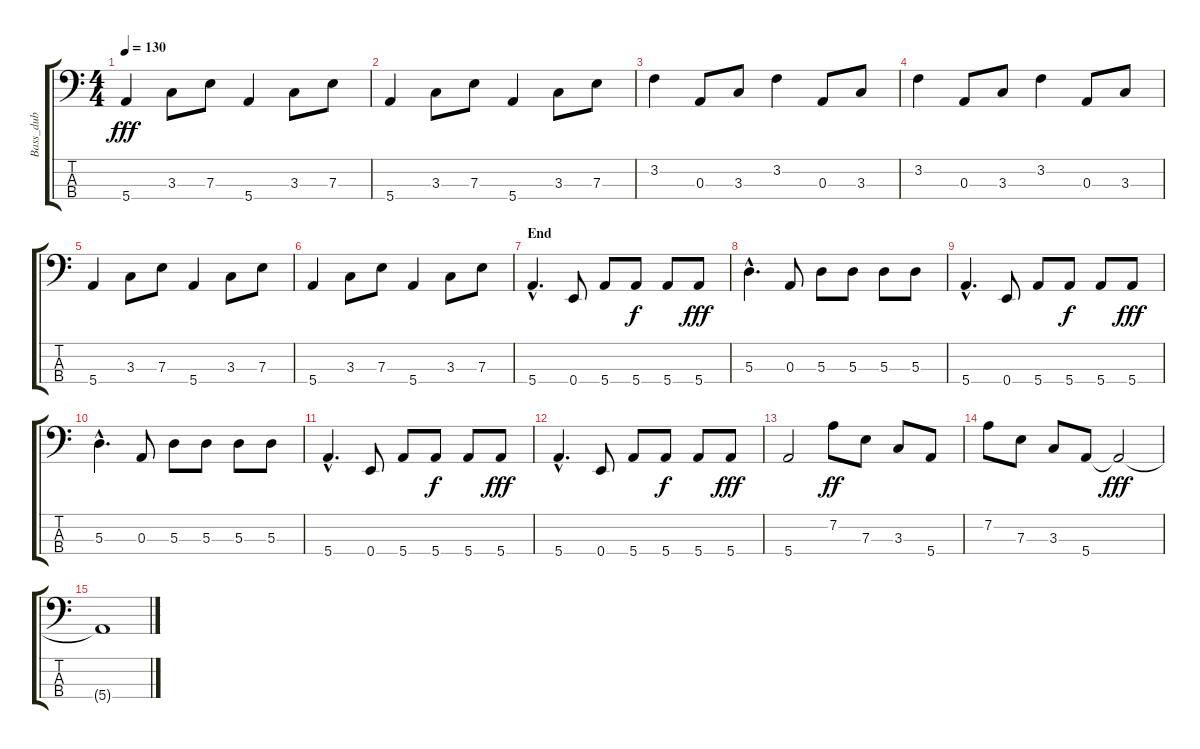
\track ("Bass_dub" "Bass_dub") {instrument electricguitarmuted}
\staff {score tabs}
\tuning (G2 D2 A1 E1) {hide}
\ts (4 4)
\tempo 130
\clef f4
\ks c
5.4.4{dy fff} 3.3.8 7.3.8 5.4.4 3.3.8 7.3.8 |
5.4.4 3.3.8 7.3.8 5.4.4 3.3.8 7.3.8 |
3.2.4 0.3.8 3.3.8 3.2.4 0.3.8 3.3.8 |
3.2.4 0.3.8 3.3.8 3.2.4 0.3.8 3.3.8 |
5.4.4 3.3.8 7.3.8 5.4.4 3.3.8 7.3.8 |
5.4.4 3.3.8 7.3.8 5.4.4 3.3.8 7.3.8 |
\section ("" "End")
5.4{hac}.4{d} 0.4.8 5.4.8 5.4.8{dy f} 5.4.8 5.4.8{dy fff} |
5.3{hac}.4{d} 0.3.8 5.3.8 5.3.8 5.3.8 5.3.8 |
5.4{hac}.4{d} 0.4.8 5.4.8 5.4.8{dy f} 5.4.8 5.4.8{dy fff} |
5.3{hac}.4{d} 0.3.8 5.3.8 5.3.8 5.3.8 5.3.8 |
5.4{hac}.4{d} 0.4.8 5.4.8 5.4.8{dy f} 5.4.8 5.4.8{dy fff} |
5.4{hac}.4{d} 0.4.8 5.4.8 5.4.8{dy f} 5.4.8 5.4.8{dy fff} |
5.4.2 7.2.8{dy ff instrument electricbassfinger} 7.3.8 3.3.8 5.4.8 |
7.2.8{instrument slapbass1} 7.3.8 3.3.8 5.4.8 5.4{t}.2{dy fff} |
5.4{t}.1{instrument acousticguitarnylon}
